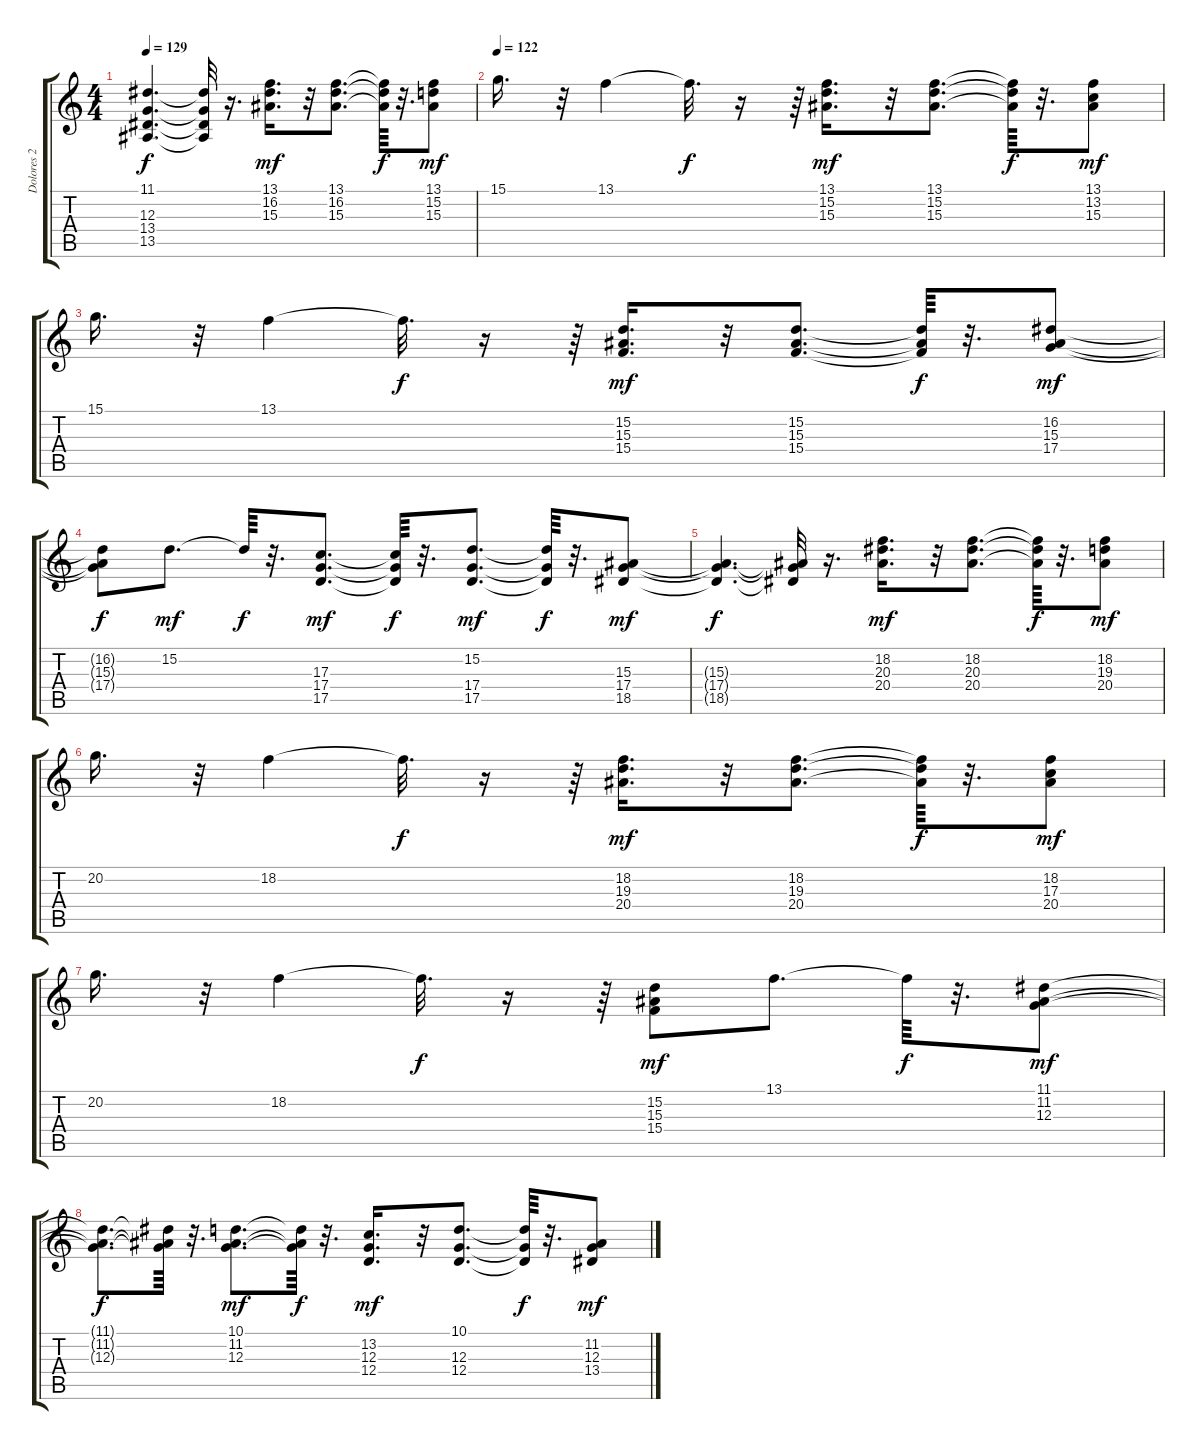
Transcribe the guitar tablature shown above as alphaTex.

\track ("Dolores 2" "Dolores 2") {instrument pad3polysynth}
\staff {score tabs}
\tuning (E4 B3 G3 D3 A2 E2) {hide}
\ts (4 4)
\tempo 129
\clef g2
\ks c
(11.1{t} 12.3{t} 13.4{t} 13.5{t}).4{d dy f} (11.1{t} 12.3{t} 13.4{t} 13.5{t}).32 r.16{d} (13.1 16.2 15.3).16{d dy mf} r.32 (13.1 16.2 15.3).8{d} (13.1{t} 16.2{t} 15.3{t}).64{dy f} r.32{d} (13.1 15.2 15.3).8{dy mf} |
\tempo 122
15.1.16{d} r.32 13.1.4 13.1{t}.32{d dy f} r.16 r.64 (13.1 15.2 15.3).16{d dy mf} r.32 (13.1 15.2 15.3).8{d} (13.1{t} 15.2{t} 15.3{t}).64{dy f} r.32{d} (13.1 13.2 15.3).8{dy mf} |
15.1.16{d} r.32 13.1.4 13.1{t}.32{d dy f} r.16 r.64 (15.2 15.3 15.4).16{d dy mf} r.32 (15.2 15.3 15.4).8{d} (15.2{t} 15.3{t} 15.4{t}).64{dy f} r.32{d} (16.2 15.3 17.4).8{dy mf} |
(16.2{t} 15.3{t} 17.4{t}).8{dy f} 15.2.8{d dy mf} 15.2{t}.64{dy f} r.32{d} (17.3 17.4 17.5).8{d dy mf} (17.3{t} 17.4{t} 17.5{t}).64{dy f} r.32{d} (15.2 17.4 17.5).8{d dy mf} (15.2{t} 17.4{t} 17.5{t}).64{dy f} r.32{d} (15.3 17.4 18.5).8{dy mf} |
(15.3{t} 17.4{t} 18.5{t}).4{d dy f} (15.3{t} 17.4{t} 18.5{t}).32 r.16{d} (18.2 20.3 20.4).16{d dy mf} r.32 (18.2 20.3 20.4).8{d} (18.2{t} 20.3{t} 20.4{t}).64{dy f} r.32{d} (18.2 19.3 20.4).8{dy mf} |
20.2.16{d} r.32 18.2.4 18.2{t}.32{d dy f} r.16 r.64 (18.2 19.3 20.4).16{d dy mf} r.32 (18.2 19.3 20.4).8{d} (18.2{t} 19.3{t} 20.4{t}).64{dy f} r.32{d} (18.2 17.3 20.4).8{dy mf} |
20.2.16{d} r.32 18.2.4 18.2{t}.32{d dy f} r.16 r.64 (15.2 15.3 15.4).8{dy mf} 13.1.8{d} 13.1{t}.64{dy f} r.32{d} (11.1 11.2 12.3).8{dy mf} |
(11.1{t} 11.2{t} 12.3{t}).8{d dy f} (11.1{t} 11.2{t} 12.3{t}).64 r.32{d} (10.1 11.2 12.3).8{d dy mf} (10.1{t} 11.2{t} 12.3{t}).64{dy f} r.32{d} (13.2 12.3 12.4).16{d dy mf} r.32 (10.1 12.3 12.4).8{d} (10.1{t} 12.3{t} 12.4{t}).64{dy f} r.32{d} (11.2 12.3 13.4).8{dy mf}
